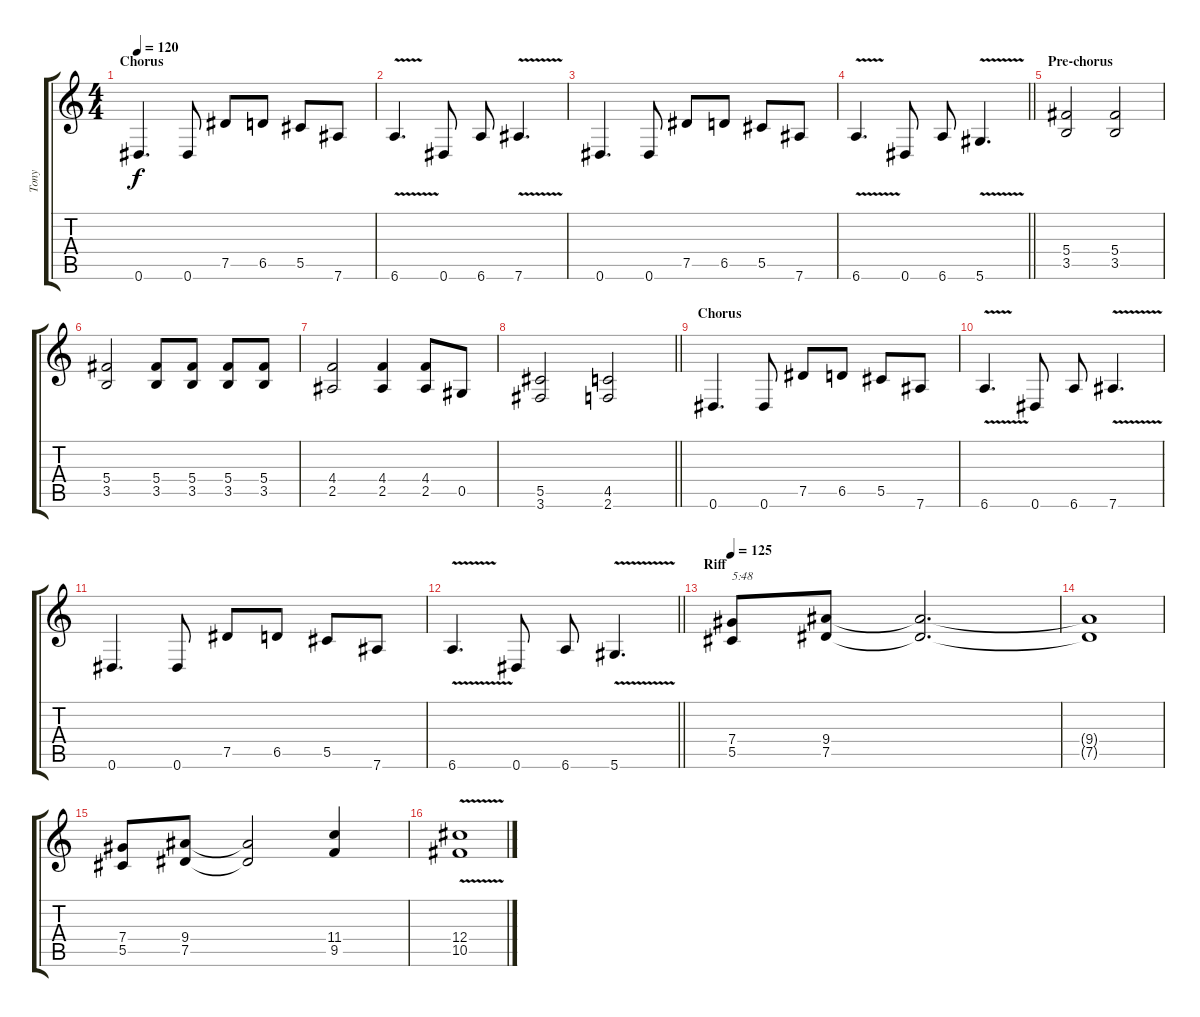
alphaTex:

\track ("Tony" "Tony") {instrument distortionguitar}
\staff {score tabs}
\tuning (Eb4 Bb3 Gb3 Db3 Ab2 Eb2) {hide}
\ts (4 4)
\section ("" "Chorus")
\tempo 120
\clef g2
\ks c
0.6.4{d dy f} 0.6.8 7.5.8 6.5.8 5.5.8 7.6.8 |
6.6{v}.4{d} 0.6.8 6.6.8 7.6{v}.4{d} |
0.6.4{d} 0.6.8 7.5.8 6.5.8 5.5.8 7.6.8 |
\barLineRight lightlight
6.6{v}.4{d} 0.6.8 6.6.8 5.6{v}.4{d} |
\section ("" "Pre-chorus")
(5.4 3.5).2 (5.4 3.5).2 |
(5.4 3.5).2 (5.4 3.5).8 (5.4 3.5).8 (5.4 3.5).8 (5.4 3.5).8 |
(4.4 2.5).2 (4.4 2.5).4 (4.4 2.5).8 0.5.8 |
\barLineRight lightlight
(5.5 3.6).2 (4.5 2.6).2 |
\section ("" " Chorus")
0.6.4{d} 0.6.8 7.5.8 6.5.8 5.5.8 7.6.8 |
6.6{v}.4{d} 0.6.8 6.6.8 7.6{v}.4{d} |
0.6.4{d} 0.6.8 7.5.8 6.5.8 5.5.8 7.6.8 |
\barLineRight lightlight
6.6{v}.4{d} 0.6.8 6.6.8 5.6{v}.4{d} |
\section ("" "Riff")
\tempo 125
(7.4 5.5).8{txt "5:48"} (9.4 7.5).8 (9.4{t} 7.5{t}).2{d} |
(9.4{t} 7.5{t}).1 |
(7.4 5.5).8 (9.4 7.5).8 (9.4{t} 7.5{t}).2 (11.4 9.5).4 |
(12.4 10.5{v}).1
